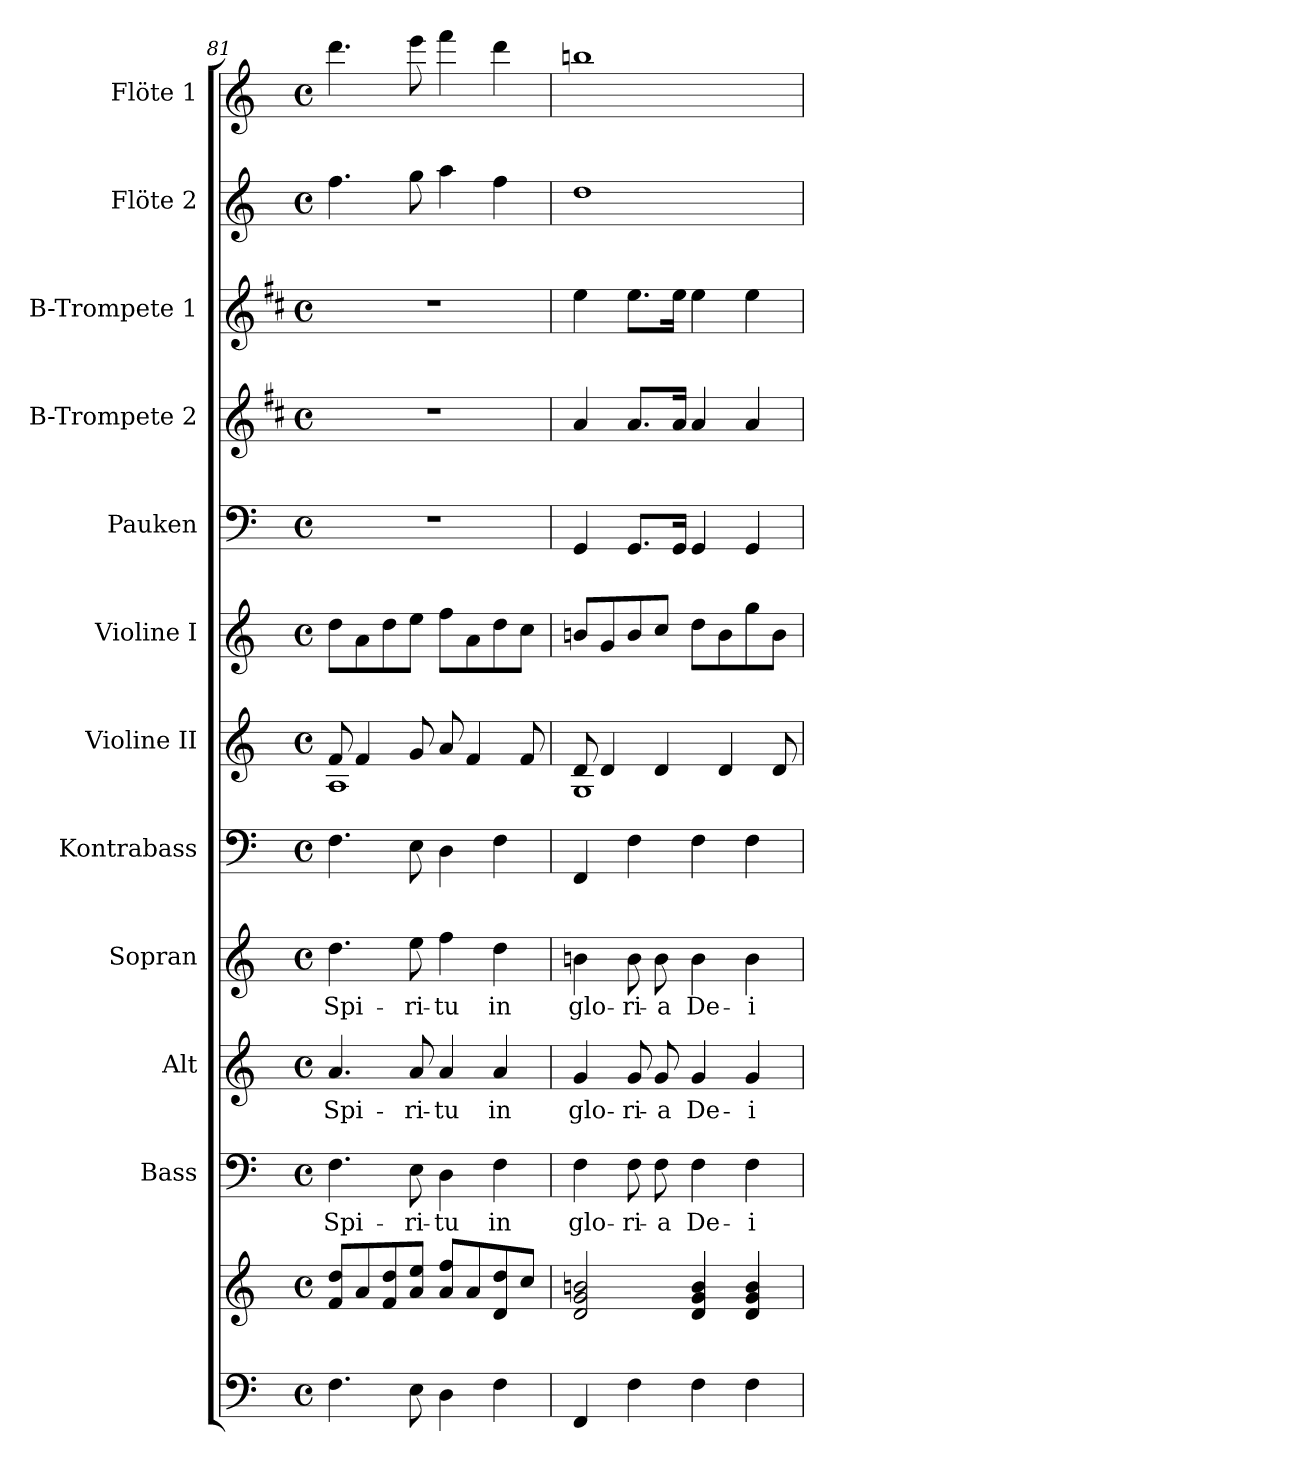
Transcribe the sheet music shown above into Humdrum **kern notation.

**kern	**kern	**kern	**text	**kern	**text	**kern	**text	**kern	**kern	**kern	**kern	**kern	**kern	**kern	**kern
*part12	*part12	*part11	*part11	*part10	*part10	*part9	*part9	*part8	*part7	*part6	*part5	*part4	*part3	*part2	*part1
*staff13	*staff12	*staff11	*staff11	*staff10	*staff10	*staff9	*staff9	*staff8	*staff7	*staff6	*staff5	*staff4	*staff3	*staff2	*staff1
*	*	*I"Bass	*	*I"Alt	*	*I"Sopran	*	*I"Kontrabass	*I"Violine II	*I"Violine I	*I"Pauken	*I"B-Trompete 2	*I"B-Trompete 1	*I"Flöte 2	*I"Flöte 1
*	*	*I'B.	*	*I'A.	*	*I'S.	*	*I'Kb.	*I'Vl. II	*I'Vl. I	*I'Pk.	*I'B Trp. 2	*I'B Trp. 1	*I'Fl. 2	*I'Fl. 1
*clefF4	*clefG2	*clefF4	*	*clefG2	*	*clefG2	*	*clefF4	*clefG2	*clefG2	*clefF4	*clefG2	*clefG2	*clefG2	*clefG2
*	*	*	*	*	*	*	*	*ITrd7c12	*	*	*	*ITrd1c2	*ITrd1c2	*	*
*k[]	*k[]	*k[]	*	*k[]	*	*k[]	*	*k[]	*k[]	*k[]	*k[]	*k[]	*k[]	*k[]	*k[]
*C:	*C:	*C:	*	*C:	*	*C:	*	*C:	*C:	*C:	*C:	*C:	*C:	*C:	*C:
*M4/4	*M4/4	*M4/4	*	*M4/4	*	*M4/4	*	*M4/4	*M4/4	*M4/4	*M4/4	*M4/4	*M4/4	*M4/4	*M4/4
*met(c)	*met(c)	*met(c)	*	*met(c)	*	*met(c)	*	*met(c)	*met(c)	*met(c)	*met(c)	*met(c)	*met(c)	*met(c)	*met(c)
=81	=81	=81	=81	=81	=81	=81	=81	=81	=81	=81	=81	=81	=81	=81	=81
!	!	!	!LO:LY:b	!	!LO:LY:b	!	!LO:LY:b	!	!	!	!	!	!	!	!
*	*	*	*	*	*	*	*	*	*^	*	*	*	*	*	*
4.F\	8f/ 8dd/L	4.F\	Spi-	4.a/	Spi-	4.dd\	Spi-	4.FF\	8f/	1A	8dd\L	1r	1r	1r	4.ff\	4.ddd\
.	8a/	.	.	.	.	.	.	.	4f/	.	8a\	.	.	.	.	.
.	8f/ 8dd/	.	.	.	.	.	.	.	.	.	8dd\	.	.	.	.	.
!	!	!	!LO:LY:b	!	!LO:LY:b	!	!LO:LY:b	!	!	!	!	!	!	!	!	!
8E\	8a/ 8ee/J	8E\	-ri-	8a/	-ri-	8ee\	-ri-	8EE\	8g/	.	8ee\J	.	.	.	8gg\	8eee\
!	!	!	!LO:LY:b	!	!LO:LY:b	!	!LO:LY:b	!	!	!	!	!	!	!	!	!
4D\	8a/ 8ff/L	4D\	-tu	4a/	-tu	4ff\	-tu	4DD\	8a/	.	8ff\L	.	.	.	4aa\	4fff\
.	8a/	.	.	.	.	.	.	.	4f/	.	8a\	.	.	.	.	.
!	!	!	!LO:LY:b	!	!LO:LY:b	!	!LO:LY:b	!	!	!	!	!	!	!	!	!
4F\	8d/ 8dd/	4F\	in	4a/	in	4dd\	in	4FF\	.	.	8dd\	.	.	.	4ff\	4ddd\
.	8cc/J	.	.	.	.	.	.	.	8f/	.	8cc\J	.	.	.	.	.
!!LO:PB:g=z
=82	=82	=82	=82	=82	=82	=82	=82	=82	=82	=82	=82	=82	=82	=82	=82	=82
!	!	!	!LO:LY:b	!	!LO:LY:b	!	!LO:LY:b	!	!	!	!	!	!	!	!	!
4FF/	2d/ 2g/ 2bn/	4F\	glo-	4g/	glo-	4bn\	glo-	4FFF/	8d/	1G	8bn/L	4GG/	4g/	4dd\	1dd	1bbn
.	.	.	.	.	.	.	.	.	4d/	.	8g/	.	.	.	.	.
!	!	!	!LO:LY:b	!	!LO:LY:b	!	!LO:LY:b	!	!	!	!	!	!	!	!	!
4F\	.	8F\	-ri-	8g/	-ri-	8b\	-ri-	4FF\	.	.	8b/	8.GG/L	8.g/L	8.dd\L	.	.
!	!	!	!LO:LY:b	!	!LO:LY:b	!	!LO:LY:b	!	!	!	!	!	!	!	!	!
.	.	8F\	-a	8g/	-a	8b\	-a	.	4d/	.	8cc/J	.	.	.	.	.
.	.	.	.	.	.	.	.	.	.	.	.	16GG/Jk	16g/Jk	16dd\Jk	.	.
!	!	!	!LO:LY:b	!	!LO:LY:b	!	!LO:LY:b	!	!	!	!	!	!	!	!	!
4F\	4d/ 4g/ 4b/	4F\	De-	4g/	De-	4b\	De-	4FF\	.	.	8dd\L	4GG/	4g/	4dd\	.	.
.	.	.	.	.	.	.	.	.	4d/	.	8b\	.	.	.	.	.
!	!	!	!LO:LY:b	!	!LO:LY:b	!	!LO:LY:b	!	!	!	!	!	!	!	!	!
4F\	4d/ 4g/ 4b/	4F\	-i	4g/	-i	4b\	-i	4FF\	.	.	8gg\	4GG/	4g/	4dd\	.	.
.	.	.	.	.	.	.	.	.	8d/	.	8b\J	.	.	.	.	.
*	*	*	*	*	*	*	*	*	*v	*v	*	*	*	*	*	*
=	=	=	=	=	=	=	=	=	=	=	=	=	=	=	=
*-	*-	*-	*-	*-	*-	*-	*-	*-	*-	*-	*-	*-	*-	*-	*-
